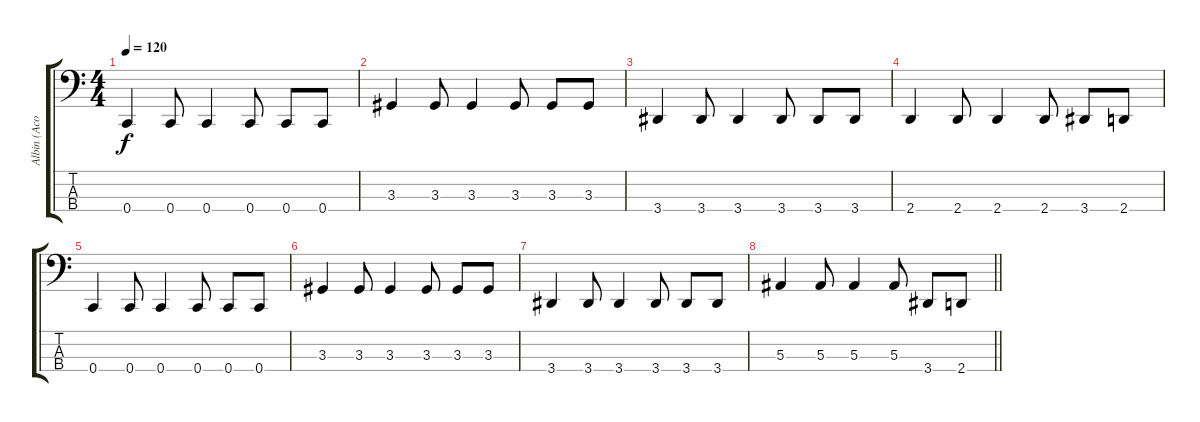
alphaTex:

\track ("Albin (Acoustic bas)" "Albin (Aco") {instrument acousticbass}
\staff {score tabs}
\tuning (Eb2 Bb1 F1 C1) {hide}
\ts (4 4)
\tempo 120
\clef f4
\ks c
0.4.4{dy f} 0.4.8 0.4.4 0.4.8 0.4.8 0.4.8 |
3.3.4 3.3.8 3.3.4 3.3.8 3.3.8 3.3.8 |
3.4.4 3.4.8 3.4.4 3.4.8 3.4.8 3.4.8 |
2.4.4 2.4.8 2.4.4 2.4.8 3.4.8 2.4.8 |
0.4.4 0.4.8 0.4.4 0.4.8 0.4.8 0.4.8 |
3.3.4 3.3.8 3.3.4 3.3.8 3.3.8 3.3.8 |
3.4.4 3.4.8 3.4.4 3.4.8 3.4.8 3.4.8 |
\barLineRight lightlight
5.3.4 5.3.8 5.3.4 5.3.8 3.4.8 2.4.8
